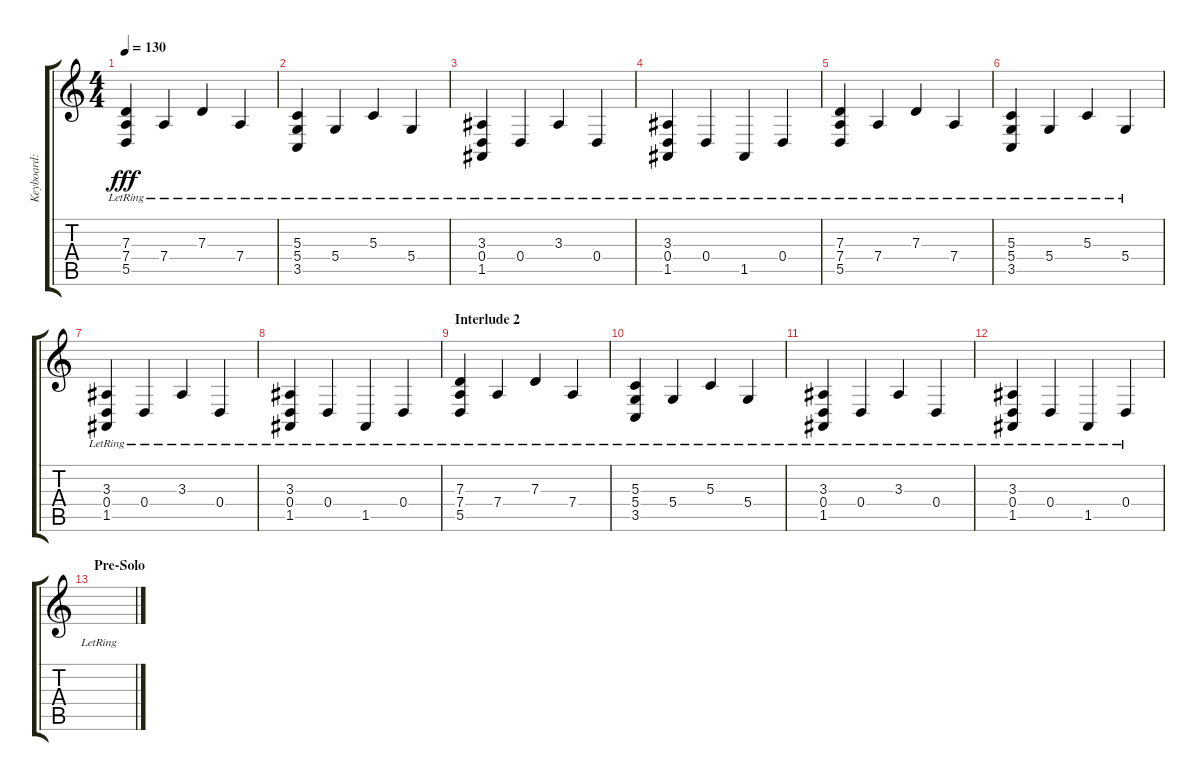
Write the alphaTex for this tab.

\track ("Keyboard: Piano" "Keyboard: ") {instrument acousticgrandpiano}
\staff {score tabs}
\tuning (E4 B3 G3 D3 A2 E2) {hide}
\ts (4 4)
\tempo 130
\clef g2
\ks c
(7.3{lr} 7.4{lr} 5.5{lr}).4{dy fff} 7.4{lr}.4 7.3{lr}.4 7.4{lr}.4 |
(5.3{lr} 5.4{lr} 3.5).4 5.4{lr}.4 5.3{lr}.4 5.4{lr}.4 |
(3.3{lr} 0.4{lr} 1.5{lr}).4 0.4{lr}.4 3.3{lr}.4 0.4{lr}.4 |
(3.3{lr} 0.4{lr} 1.5{lr}).4 0.4{lr}.4 1.5{lr}.4 0.4{lr}.4 |
(7.3{lr} 7.4{lr} 5.5{lr}).4 7.4{lr}.4 7.3{lr}.4 7.4{lr}.4 |
(5.3{lr} 5.4{lr} 3.5).4 5.4{lr}.4 5.3{lr}.4 5.4{lr}.4 |
(3.3{lr} 0.4{lr} 1.5{lr}).4 0.4{lr}.4 3.3{lr}.4 0.4{lr}.4 |
(3.3{lr} 0.4{lr} 1.5{lr}).4 0.4{lr}.4 1.5{lr}.4 0.4{lr}.4 |
\section ("" "Interlude 2")
(7.3{lr} 7.4{lr} 5.5{lr}).4 7.4{lr}.4 7.3{lr}.4 7.4{lr}.4 |
(5.3{lr} 5.4{lr} 3.5).4 5.4{lr}.4 5.3{lr}.4 5.4{lr}.4 |
(3.3{lr} 0.4{lr} 1.5{lr}).4 0.4{lr}.4 3.3{lr}.4 0.4{lr}.4 |
(3.3{lr} 0.4{lr} 1.5{lr}).4 0.4{lr}.4 1.5{lr}.4 0.4{lr}.4 |
\section ("" "Pre-Solo")
